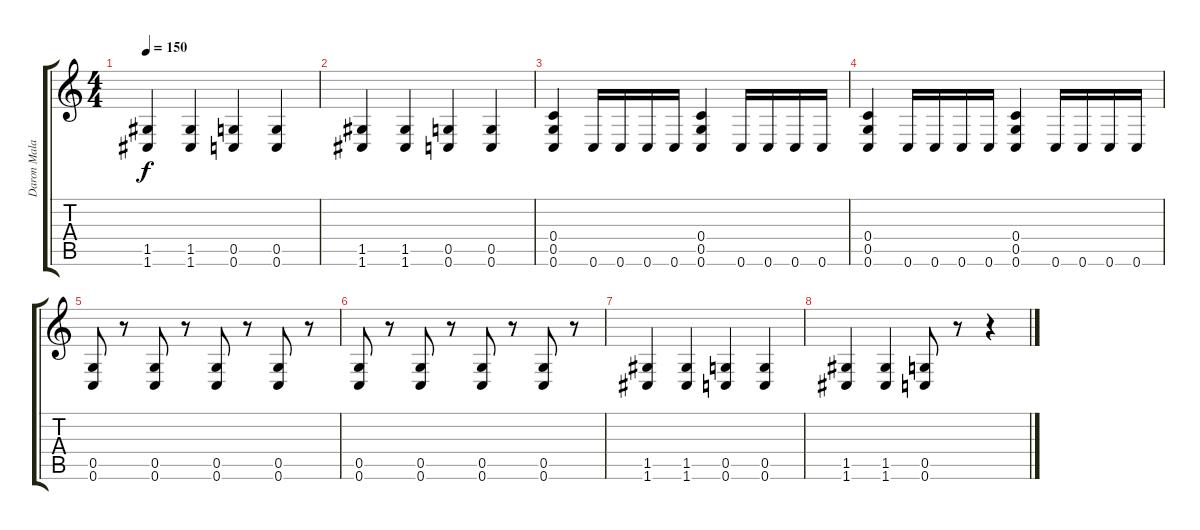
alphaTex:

\track ("Daron Malakian" "Daron Mala") {instrument distortionguitar}
\staff {score tabs}
\tuning (D4 A3 F3 C3 G2 C2) {hide}
\ts (4 4)
\tempo 150
\clef g2
\ks c
(1.5 1.6).4{dy f} (1.5 1.6).4 (0.5 0.6).4 (0.5 0.6).4 |
(1.5 1.6).4 (1.5 1.6).4 (0.5 0.6).4 (0.5 0.6).4 |
(0.4 0.5 0.6).4 0.6.16 0.6.16 0.6.16 0.6.16 (0.4 0.5 0.6).4 0.6.16 0.6.16 0.6.16 0.6.16 |
(0.4 0.5 0.6).4 0.6.16 0.6.16 0.6.16 0.6.16 (0.4 0.5 0.6).4 0.6.16 0.6.16 0.6.16 0.6.16 |
(0.5 0.6).8 r.8 (0.5 0.6).8 r.8 (0.5 0.6).8 r.8 (0.5 0.6).8 r.8 |
(0.5 0.6).8 r.8 (0.5 0.6).8 r.8 (0.5 0.6).8 r.8 (0.5 0.6).8 r.8 |
(1.5 1.6).4 (1.5 1.6).4 (0.5 0.6).4 (0.5 0.6).4 |
(1.5 1.6).4 (1.5 1.6).4 (0.5 0.6).8 r.8 r.4
